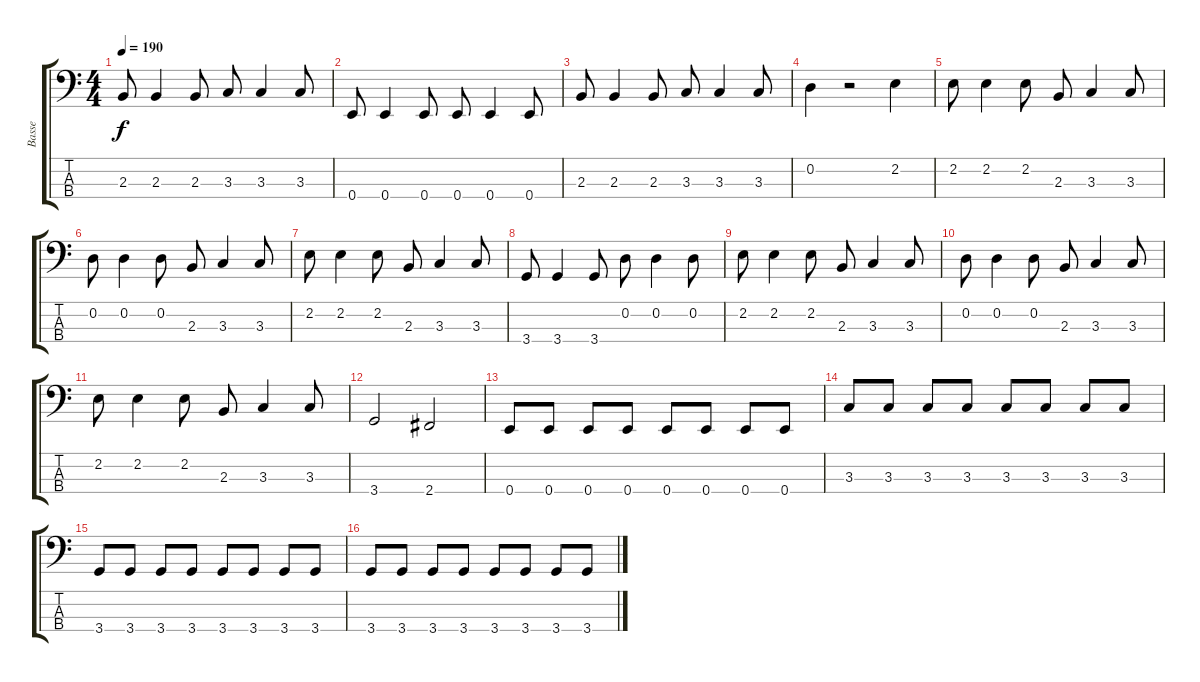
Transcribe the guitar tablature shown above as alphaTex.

\track ("Basse" "Basse") {instrument electricbasspick}
\staff {score tabs}
\tuning (G2 D2 A1 E1) {hide}
\ts (4 4)
\tempo 190
\clef f4
\ks c
2.3.8{dy f} 2.3.4 2.3.8 3.3.8 3.3.4 3.3.8 |
0.4.8 0.4.4 0.4.8 0.4.8 0.4.4 0.4.8 |
2.3.8 2.3.4 2.3.8 3.3.8 3.3.4 3.3.8 |
0.2.4 r.2 2.2.4 |
2.2.8 2.2.4 2.2.8 2.3.8 3.3.4 3.3.8 |
0.2.8 0.2.4 0.2.8 2.3.8 3.3.4 3.3.8 |
2.2.8 2.2.4 2.2.8 2.3.8 3.3.4 3.3.8 |
3.4.8 3.4.4 3.4.8 0.2.8 0.2.4 0.2.8 |
2.2.8 2.2.4 2.2.8 2.3.8 3.3.4 3.3.8 |
0.2.8 0.2.4 0.2.8 2.3.8 3.3.4 3.3.8 |
2.2.8 2.2.4 2.2.8 2.3.8 3.3.4 3.3.8 |
3.4.2 2.4.2 |
0.4.8 0.4.8 0.4.8 0.4.8 0.4.8 0.4.8 0.4.8 0.4.8 |
3.3.8 3.3.8 3.3.8 3.3.8 3.3.8 3.3.8 3.3.8 3.3.8 |
3.4.8 3.4.8 3.4.8 3.4.8 3.4.8 3.4.8 3.4.8 3.4.8 |
3.4.8 3.4.8 3.4.8 3.4.8 3.4.8 3.4.8 3.4.8 3.4.8
